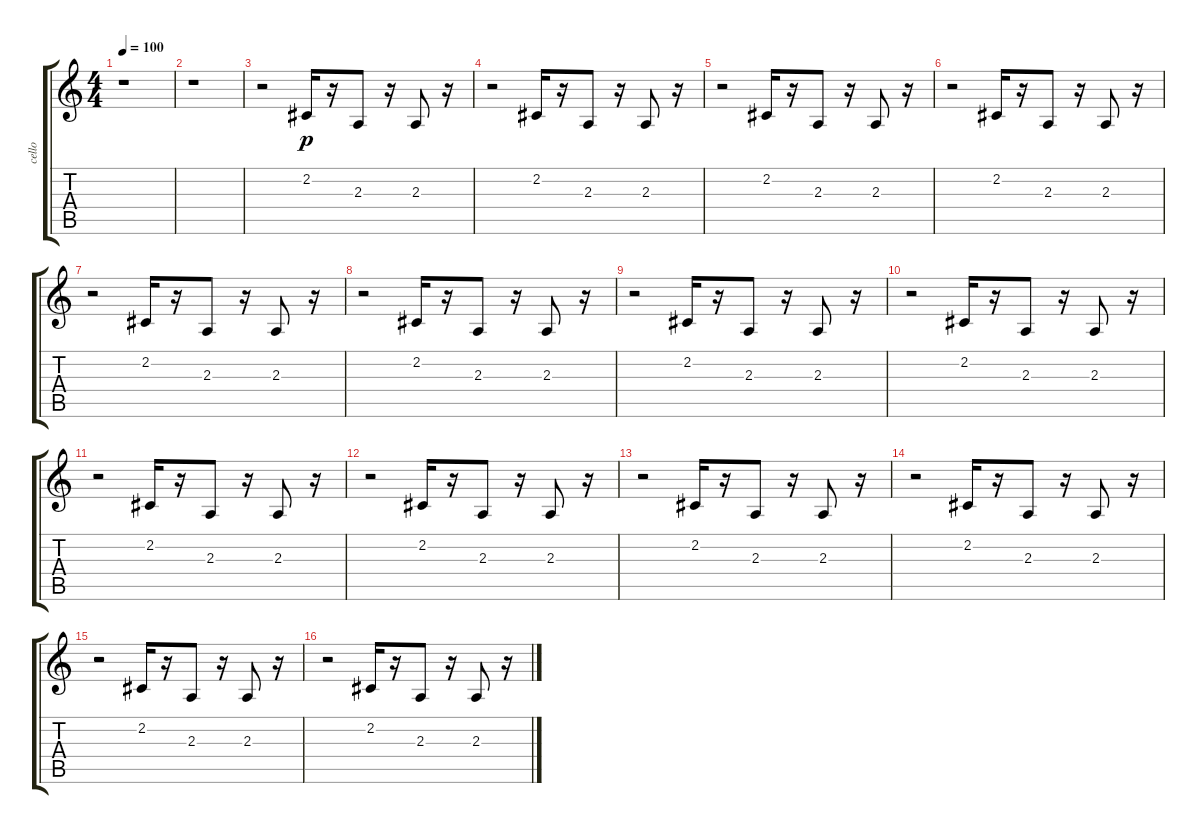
\track ("cello" "cello") {instrument cello}
\staff {score tabs}
\tuning (E4 B3 G3 D3 A2 E2) {hide}
\ts (4 4)
\tempo 100
\clef g2
\ks c
r.1{dy p} |
r.1 |
r.2 2.2.16 r.16 2.3.8 r.16 2.3.8 r.16 |
r.2 2.2.16 r.16 2.3.8 r.16 2.3.8 r.16 |
r.2 2.2.16 r.16 2.3.8 r.16 2.3.8 r.16 |
r.2 2.2.16 r.16 2.3.8 r.16 2.3.8 r.16 |
r.2 2.2.16 r.16 2.3.8 r.16 2.3.8 r.16 |
r.2 2.2.16 r.16 2.3.8 r.16 2.3.8 r.16 |
r.2 2.2.16 r.16 2.3.8 r.16 2.3.8 r.16 |
r.2 2.2.16 r.16 2.3.8 r.16 2.3.8 r.16 |
r.2 2.2.16 r.16 2.3.8 r.16 2.3.8 r.16 |
r.2 2.2.16 r.16 2.3.8 r.16 2.3.8 r.16 |
r.2 2.2.16 r.16 2.3.8 r.16 2.3.8 r.16 |
r.2 2.2.16 r.16 2.3.8 r.16 2.3.8 r.16 |
r.2 2.2.16 r.16 2.3.8 r.16 2.3.8 r.16 |
r.2 2.2.16 r.16 2.3.8 r.16 2.3.8 r.16
